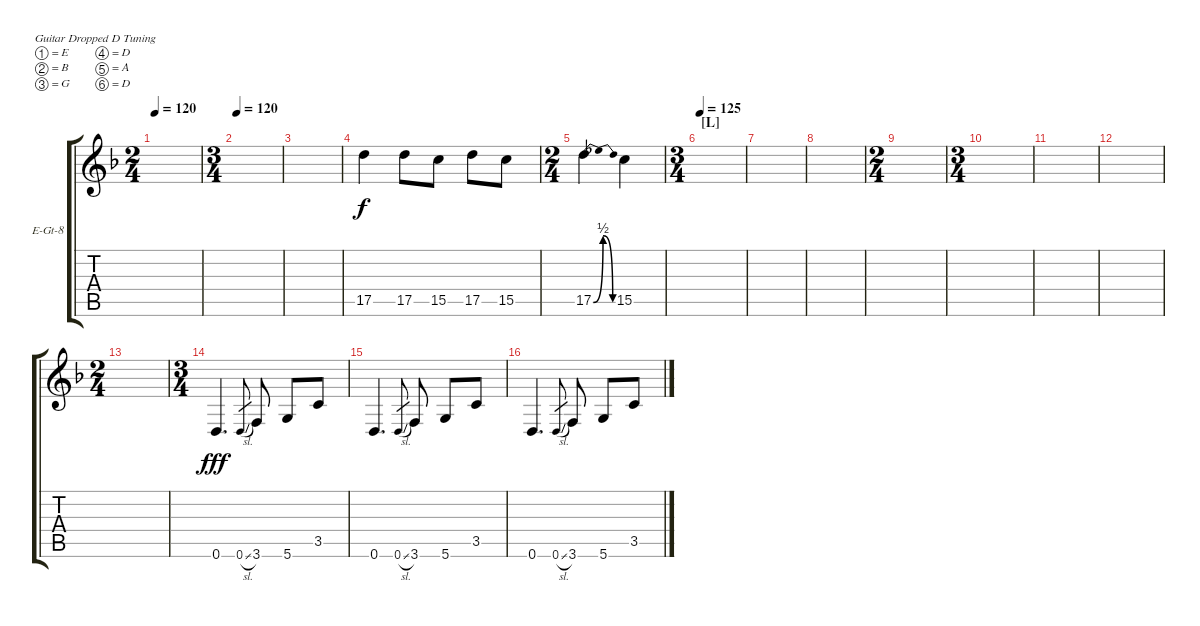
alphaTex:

\defaultSystemsLayout 4
\bracketExtendMode groupsimilarinstruments
\firstSystemTrackNameOrientation horizontal
\otherSystemsTrackNameOrientation horizontal
\track ("Electric Guitar 8" "E-Gt-8") {instrument distortionguitar}
\staff {score tabs}
\tuning (E4 B3 G3 D3 A2 D2)
\ts (2 4)
\tempo 120
\clef g2
\scale
0.51004
\ks f
|
\ts (3 4)
\tempo 120
\scale
0.51004 |
\scale
0.24498 |
\scale
0.24498 17.5.4 17.5.8 15.5.8 17.5.8 15.5.8 |
\ts (2 4)
17.5{be (bendrelease 0 0 10.2 2 20.4 2 30 0)}.4 15.5.4 |
\ts (3 4)
\section ("L" "")
\tempo 125
|
|
|
\ts (2 4)
|
\ts (3 4)
|
|
|
\ts (2 4)
|
\ts (3 4)
0.6.4{d dy fff} 0.6{sl}.8{gr} 3.6.8 5.6.8 3.5.8 |
0.6.4{d} 0.6{sl}.8{gr} 3.6.8 5.6.8 3.5.8 |
0.6.4{d} 0.6{sl}.8{gr} 3.6.8 5.6.8 3.5.8
